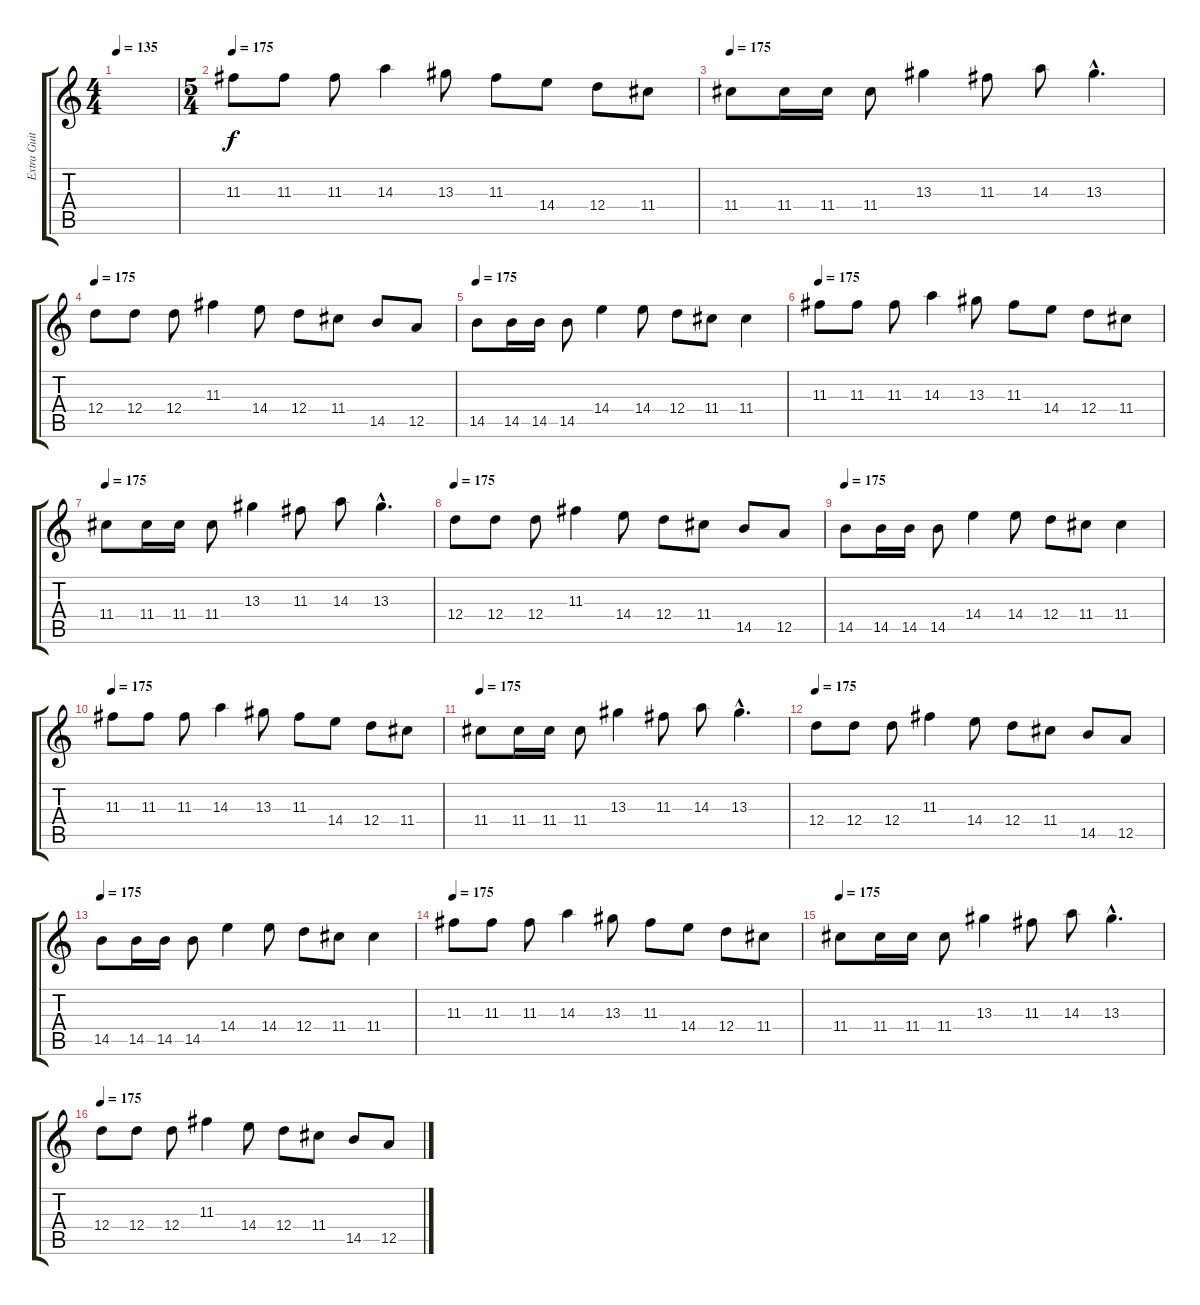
\track ("Extra Guitar" "Extra Guit") {instrument overdrivenguitar}
\staff {score tabs}
\tuning (E4 B3 G3 D3 A2 E2) {hide}
\ts (4 4)
\tempo 135
\clef g2
\ks c
|
\ts (5 4)
\tempo 175
11.3.8 11.3.8 11.3.8 14.3.4 13.3.8 11.3.8 14.4.8 12.4.8 11.4.8 |
\tempo 175
11.4.8 11.4.16 11.4.16 11.4.8 13.3.4 11.3.8 14.3.8 13.3{hac}.4{d} |
\tempo 175
12.4.8 12.4.8 12.4.8 11.3.4 14.4.8 12.4.8 11.4.8 14.5.8 12.5.8 |
\tempo 175
14.5.8 14.5.16 14.5.16 14.5.8 14.4.4 14.4.8 12.4.8 11.4.8 11.4.4 |
\tempo 175
11.3.8 11.3.8 11.3.8 14.3.4 13.3.8 11.3.8 14.4.8 12.4.8 11.4.8 |
\tempo 175
11.4.8 11.4.16 11.4.16 11.4.8 13.3.4 11.3.8 14.3.8 13.3{hac}.4{d} |
\tempo 175
12.4.8 12.4.8 12.4.8 11.3.4 14.4.8 12.4.8 11.4.8 14.5.8 12.5.8 |
\tempo 175
14.5.8 14.5.16 14.5.16 14.5.8 14.4.4 14.4.8 12.4.8 11.4.8 11.4.4 |
\tempo 175
11.3.8 11.3.8 11.3.8 14.3.4 13.3.8 11.3.8 14.4.8 12.4.8 11.4.8 |
\tempo 175
11.4.8 11.4.16 11.4.16 11.4.8 13.3.4 11.3.8 14.3.8 13.3{hac}.4{d} |
\tempo 175
12.4.8 12.4.8 12.4.8 11.3.4 14.4.8 12.4.8 11.4.8 14.5.8 12.5.8 |
\tempo 175
14.5.8 14.5.16 14.5.16 14.5.8 14.4.4 14.4.8 12.4.8 11.4.8 11.4.4 |
\tempo 175
11.3.8 11.3.8 11.3.8 14.3.4 13.3.8 11.3.8 14.4.8 12.4.8 11.4.8 |
\tempo 175
11.4.8 11.4.16 11.4.16 11.4.8 13.3.4 11.3.8 14.3.8 13.3{hac}.4{d} |
\tempo 175
12.4.8 12.4.8 12.4.8 11.3.4 14.4.8 12.4.8 11.4.8 14.5.8 12.5.8
